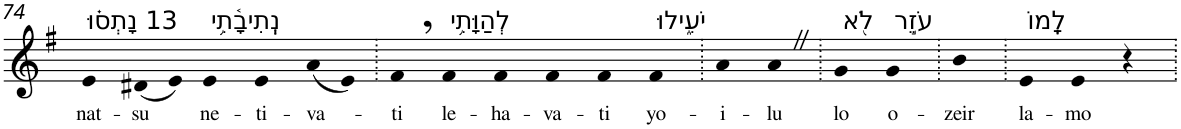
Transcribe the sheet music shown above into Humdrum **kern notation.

**kern	**text
*part1	*part1
*staff1	*staff1
*I"Piano	*
*I'Pno	*
!!LO:PB:g=z
*clefG2	*
*k[f#]	*
*G:	*
=74	=74
!LO:TX:a:t=13 נָתְס֗וּ	!
!	!LO:LY:b
4e	nat-
!	!LO:LY:b
(8d#X	-su
8e)	.
!LO:TX:a:t=נְֽתִיבָ֫תִ֥י	!
!	!LO:LY:b
4e	ne-
!	!LO:LY:b
4e	-ti-
!	!LO:LY:b
(8a	-va-
8e)	.
=75.	=75.
!	!LO:LY:b
4f#,	-ti
!LO:TX:a:t=לְהַוָּתִ֥י	!
!	!LO:LY:b
4f#	le-
!	!LO:LY:b
4f#	-ha-
!	!LO:LY:b
4f#	-va-
!	!LO:LY:b
4f#	-ti
!LO:TX:a:t=יֹעִ֑ילוּ	!
!	!LO:LY:b
4f#	yo-
=76.	=76.
!	!LO:LY:b
4a	-i-
!	!LO:LY:b
4aZ	-lu
=77.	=77.
!LO:TX:a:t=לֹ֖א	!
!	!LO:LY:b
4g	lo
!LO:TX:a:t=עֹזֵ֣ר	!
!	!LO:LY:b
4g	o-
=78.	=78.
!	!LO:LY:b
4b	-zeir
=79.	=79.
!LO:TX:a:t=לָֽמוֹ	!
!	!LO:LY:b
4e	la-
!	!LO:LY:b
4e	-mo
4r	.
=.	=.
*-	*-
